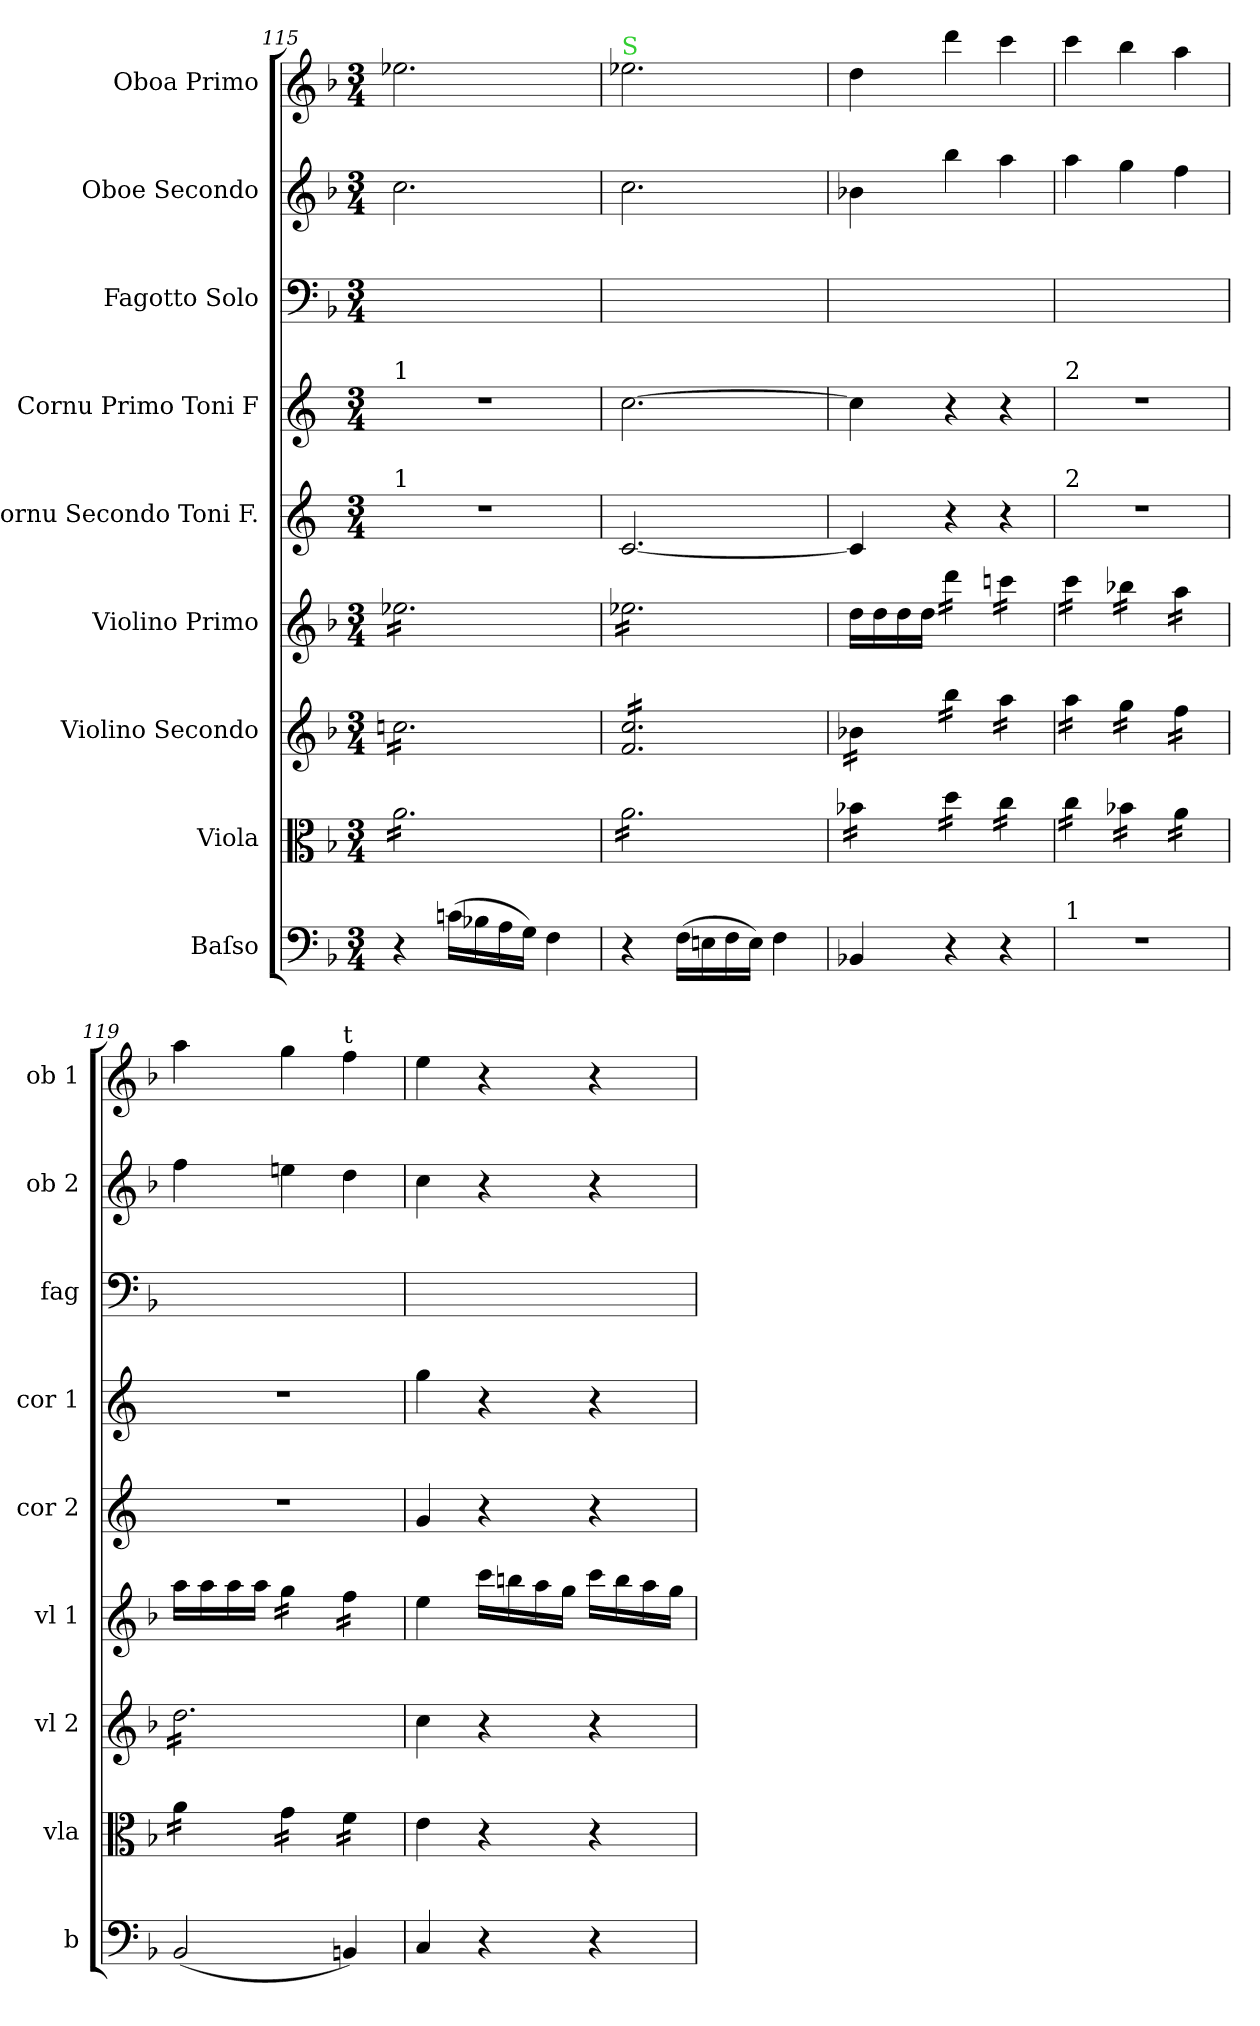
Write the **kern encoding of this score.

**kern	**kern	**kern	**kern	**kern	**kern	**kern	**kern	**kern
*part9	*part8	*part7	*part6	*part5	*part4	*part3	*part2	*part1
*staff9	*staff8	*staff7	*staff6	*staff5	*staff4	*staff3	*staff2	*staff1
*I"Baſso	*I"Viola	*I"Violino Secondo	*I"Violino Primo	*I"Cornu Secondo Toni F.	*I"Cornu Primo Toni F	*I"Fagotto Solo	*I"Oboe Secondo	*I"Oboa Primo
*I'b	*I'vla	*I'vl 2	*I'vl 1	*I'cor 2	*I'cor 1	*I'fag	*I'ob 2	*I'ob 1
*clefF4	*clefC3	*clefG2	*clefG2	*clefG2	*clefG2	*clefF4	*clefG2	*clefG2
*	*	*	*	*ITrd4c7	*ITrd4c7	*	*	*
*k[b-]	*k[b-]	*k[b-]	*k[b-]	*k[b-]	*k[b-]	*k[b-]	*k[b-]	*k[b-]
*F:	*F:	*F:	*F:	*F:	*F:	*F:	*F:	*F:
*M3/4	*M3/4	*M3/4	*M3/4	*M3/4	*M3/4	*M3/4	*M3/4	*M3/4
=115	=115	=115	=115	=115	=115	=115	=115	=115
!	!	!	!	!	!LO:TX:a:t=1	!	!	!
!	!	!	!	!LO:TX:a:t=1	!	!	!	!
*	*tremolo	*	*	*	*	*	*	*
*	*	*tremolo	*	*	*	*	*	*
*	*	*	*tremolo	*	*	*	*	*
4r	16a\LL	16ccn\LL	16ee-X\LL	2.r	2.r	2.ryy	2.cc\	2.ee-X\
.	16a\	16ccn\	16ee-X\	.	.	.	.	.
.	16a\	16ccn\	16ee-X\	.	.	.	.	.
.	16a\	16ccn\	16ee-X\	.	.	.	.	.
(16cn\LL	16a\	16ccn\	16ee-X\	.	.	.	.	.
16B-X\	16a\	16ccn\	16ee-X\	.	.	.	.	.
16A\	16a\	16ccn\	16ee-X\	.	.	.	.	.
16G\JJ)	16a\	16ccn\	16ee-X\	.	.	.	.	.
4F\	16a\	16ccn\	16ee-X\	.	.	.	.	.
.	16a\	16ccn\	16ee-X\	.	.	.	.	.
.	16a\	16ccn\	16ee-X\	.	.	.	.	.
.	16a\JJ	16ccn\JJ	16ee-X\JJ	.	.	.	.	.
=116	=116	=116	=116	=116	=116	=116	=116	=116
!	!	!	!	!	!	!	!	!LO:TX:a:color=limegreen:t=S
4r	16a\LL	16f/ 16cc/LL	16ee-X\LL	[2.F/	[2.f\	2.ryy	2.cc\	2.ee-X\
.	16a\	16f/ 16cc/	16ee-X\	.	.	.	.	.
.	16a\	16f/ 16cc/	16ee-X\	.	.	.	.	.
.	16a\	16f/ 16cc/	16ee-X\	.	.	.	.	.
(16F\LL	16a\	16f/ 16cc/	16ee-X\	.	.	.	.	.
16En\	16a\	16f/ 16cc/	16ee-X\	.	.	.	.	.
16F\	16a\	16f/ 16cc/	16ee-X\	.	.	.	.	.
16E\JJ)	16a\	16f/ 16cc/	16ee-X\	.	.	.	.	.
4F\	16a\	16f/ 16cc/	16ee-X\	.	.	.	.	.
.	16a\	16f/ 16cc/	16ee-X\	.	.	.	.	.
.	16a\	16f/ 16cc/	16ee-X\	.	.	.	.	.
.	16a\JJ	16f/ 16cc/JJ	16ee-X\JJ	.	.	.	.	.
*	*	*	*Xtremolo	*	*	*	*	*
=117	=117	=117	=117	=117	=117	=117	=117	=117
4BB-X/	16b-X\LL	16b-X\LL	16dd\LL	4F/]	4f\]	2.ryy	4b-X\	4dd\
.	16b-X\	16b-X\	16dd\	.	.	.	.	.
.	16b-X\	16b-X\	16dd\	.	.	.	.	.
.	16b-X\JJ	16b-X\JJ	16dd\JJ	.	.	.	.	.
*	*	*	*tremolo	*	*	*	*	*
4r	16dd\LL	16bb-\LL	16ddd\LL	4r	4r	.	4bb-\	4ddd\
.	16dd\	16bb-\	16ddd\	.	.	.	.	.
.	16dd\	16bb-\	16ddd\	.	.	.	.	.
.	16dd\JJ	16bb-\JJ	16ddd\JJ	.	.	.	.	.
4r	16cc\LL	16aa\LL	16cccn\LL	4r	4r	.	4aa\	4ccc\
.	16cc\	16aa\	16cccn\	.	.	.	.	.
.	16cc\	16aa\	16cccn\	.	.	.	.	.
.	16cc\JJ	16aa\JJ	16cccn\JJ	.	.	.	.	.
=118	=118	=118	=118	=118	=118	=118	=118	=118
!	!	!	!	!	!LO:TX:a:t=2	!	!	!
!	!	!	!	!LO:TX:a:t=2	!	!	!	!
!LO:TX:a:t=1	!	!	!	!	!	!	!	!
2.r	16cc\LL	16aa\LL	16ccc\LL	2.r	2.r	2.ryy	4aa\	4ccc\
.	16cc\	16aa\	16ccc\	.	.	.	.	.
.	16cc\	16aa\	16ccc\	.	.	.	.	.
.	16cc\JJ	16aa\JJ	16ccc\JJ	.	.	.	.	.
.	16b-X\LL	16gg\LL	16bb-X\LL	.	.	.	4gg\	4bb-\
.	16b-X\	16gg\	16bb-X\	.	.	.	.	.
.	16b-X\	16gg\	16bb-X\	.	.	.	.	.
.	16b-X\JJ	16gg\JJ	16bb-X\JJ	.	.	.	.	.
.	16a\LL	16ff\LL	16aa\LL	.	.	.	4ff\	4aa\
.	16a\	16ff\	16aa\	.	.	.	.	.
.	16a\	16ff\	16aa\	.	.	.	.	.
.	16a\JJ	16ff\JJ	16aa\JJ	.	.	.	.	.
*	*	*	*Xtremolo	*	*	*	*	*
=119	=119	=119	=119	=119	=119	=119	=119	=119
(2BB-/	16a\LL	16dd\LL	16aa\LL	2.r	2.r	2.ryy	4ff\	4aa\
.	16a\	16dd\	16aa\	.	.	.	.	.
.	16a\	16dd\	16aa\	.	.	.	.	.
.	16a\JJ	16dd\	16aa\JJ	.	.	.	.	.
*	*	*	*tremolo	*	*	*	*	*
.	16g\LL	16dd\	16gg\LL	.	.	.	4een\	4gg\
.	16g\	16dd\	16gg\	.	.	.	.	.
.	16g\	16dd\	16gg\	.	.	.	.	.
.	16g\JJ	16dd\	16gg\JJ	.	.	.	.	.
!	!	!	!	!	!	!	!	!LO:TX:a:t=t
4BBn/)	16f\LL	16dd\	16ff\LL	.	.	.	4dd\	4ff\
.	16f\	16dd\	16ff\	.	.	.	.	.
.	16f\	16dd\	16ff\	.	.	.	.	.
.	16f\JJ	16dd\JJ	16ff\JJ	.	.	.	.	.
*	*	*	*Xtremolo	*	*	*	*	*
*	*	*Xtremolo	*	*	*	*	*	*
*	*Xtremolo	*	*	*	*	*	*	*
=120	=120	=120	=120	=120	=120	=120	=120	=120
4C/	4e\	4cc\	4ee\	4c/	4cc\	2.ryy	4cc\	4ee\
4r	4r	4r	16ccc\LL	4r	4r	.	4r	4r
.	.	.	16bbn\	.	.	.	.	.
.	.	.	16aa\	.	.	.	.	.
.	.	.	16gg\JJ	.	.	.	.	.
4r	4r	4r	16ccc\LL	4r	4r	.	4r	4r
.	.	.	16bb\	.	.	.	.	.
.	.	.	16aa\	.	.	.	.	.
.	.	.	16gg\JJ	.	.	.	.	.
=	=	=	=	=	=	=	=	=
*-	*-	*-	*-	*-	*-	*-	*-	*-
